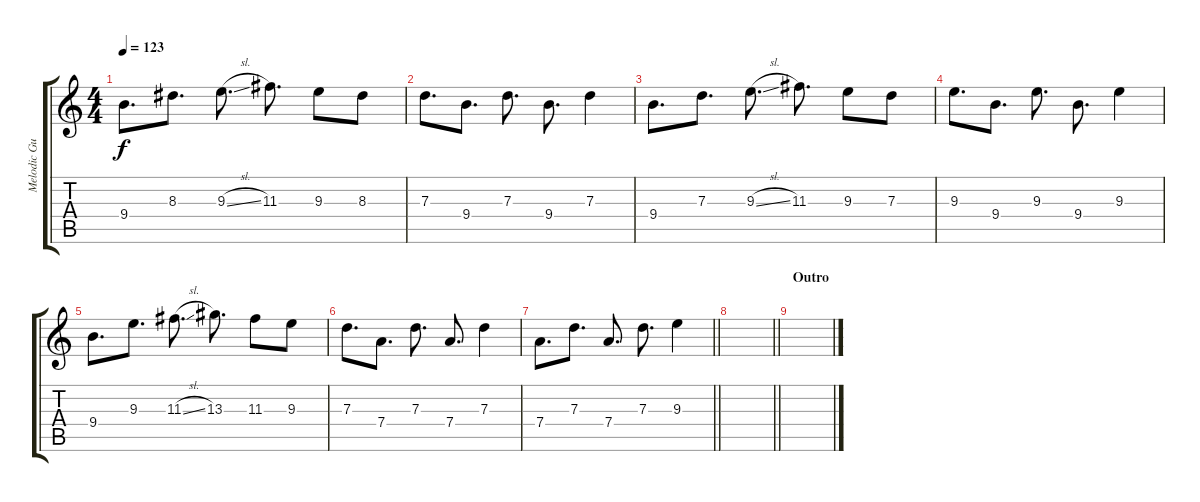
\track ("Melodic Guitar" "Melodic Gu") {instrument distortionguitar}
\staff {score tabs}
\tuning (E4 B3 G3 D3 A2 B1) {hide}
\ts (4 4)
\tempo 123
\clef g2
\ks c
9.4.8{d dy f} 8.3.8{d} 9.3{sl}.8{d} 11.3.8{d} 9.3.8 8.3.8 |
7.3.8{d} 9.4.8{d} 7.3.8{d} 9.4.8{d} 7.3.4 |
9.4.8{d} 7.3.8{d} 9.3{sl}.8{d} 11.3.8{d} 9.3.8 7.3.8 |
9.3.8{d} 9.4.8{d} 9.3.8{d} 9.4.8{d} 9.3.4 |
9.4.8{d} 9.3.8{d} 11.3{sl}.8{d} 13.3.8{d} 11.3.8 9.3.8 |
7.3.8{d} 7.4.8{d} 7.3.8{d} 7.4.8{d} 7.3.4 |
\barLineRight lightlight
7.4.8{d} 7.3.8{d} 7.4.8{d} 7.3.8{d} 9.3.4 |
\barLineRight lightlight
|
\section ("" "Outro")
